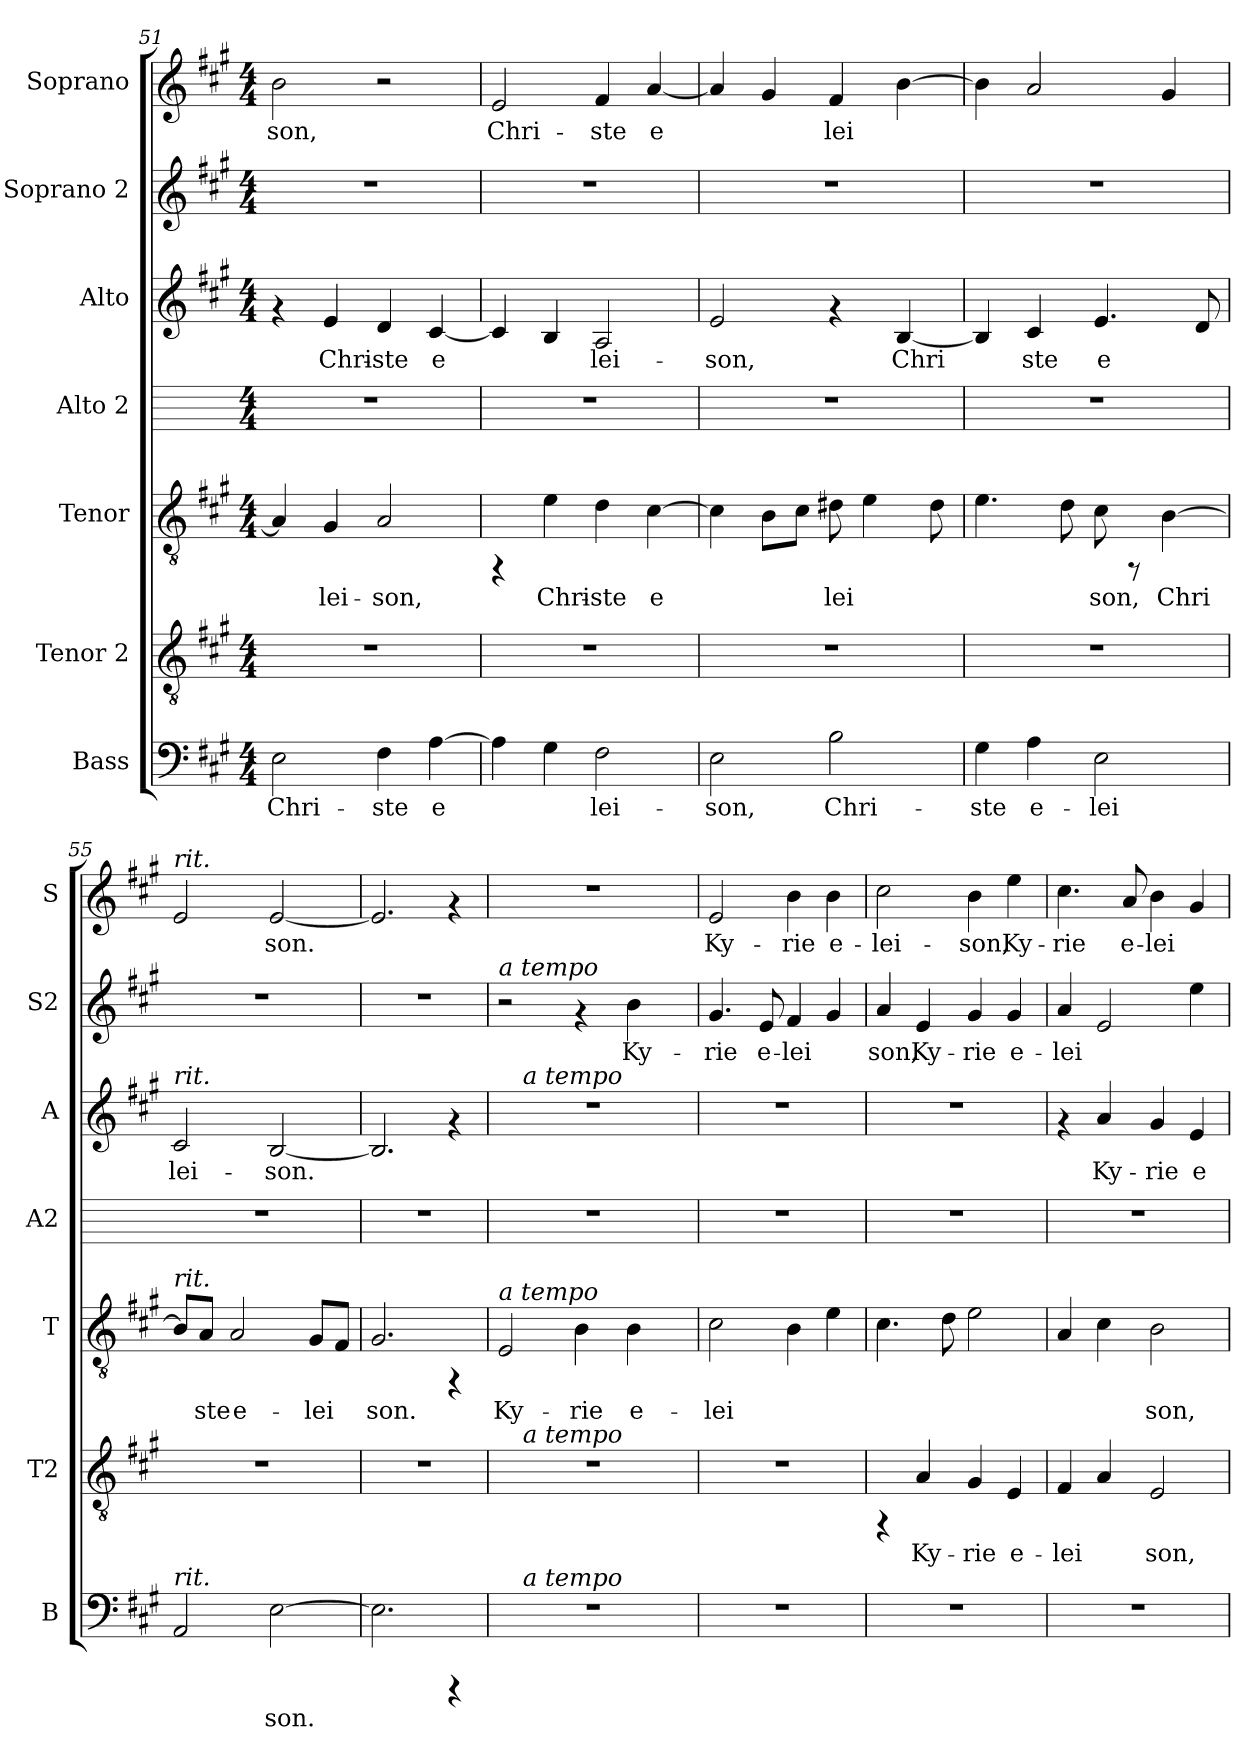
**kern	**text	**kern	**text	**kern	**text	**kern	**kern	**text	**kern	**text	**kern	**text
*part7	*part7	*part6	*part6	*part5	*part5	*part4	*part3	*part3	*part2	*part2	*part1	*part1
*staff7	*staff7	*staff6	*staff6	*staff5	*staff5	*staff4	*staff3	*staff3	*staff2	*staff2	*staff1	*staff1
*I"Bass	*	*I"Tenor 2	*	*I"Tenor	*	*I"Alto 2	*I"Alto	*	*I"Soprano 2	*	*I"Soprano	*
*I'B	*	*I'T2	*	*I'T	*	*I'A2	*I'A	*	*I'S2	*	*I'S	*
*clefF4	*	*clefGv2	*	*clefGv2	*	*	*clefG2	*	*clefG2	*	*clefG2	*
*k[f#c#g#]	*	*k[f#c#g#]	*	*k[f#c#g#]	*	*k[]	*k[f#c#g#]	*	*k[f#c#g#]	*	*k[f#c#g#]	*
*A:	*	*A:	*	*A:	*	*C:	*A:	*	*A:	*	*A:	*
*M4/4	*	*M4/4	*	*M4/4	*	*M4/4	*M4/4	*	*M4/4	*	*M4/4	*
=51	=51	=51	=51	=51	=51	=51	=51	=51	=51	=51	=51	=51
!	!LO:LY:b:cj	!	!	!	!LO:LY:b:cj	!	!	!	!	!	!	!LO:LY:b:cj
2E\	Chri-	1r	.	4A/]	--	1r	4rf	.	1r	.	2b\	-son,
!	!	!	!	!	!LO:LY:b:cj	!	!	!LO:LY:b:cj	!	!	!	!
.	.	.	.	4G#/	-lei-	.	4e/	Chri-	.	.	.	.
!	!LO:LY:b:cj	!	!	!	!LO:LY:b:cj	!	!	!LO:LY:b:cj	!	!	!	!
4F#\	-ste	.	.	2A/	-son,	.	4d/	-ste	.	.	2r	.
!	!LO:LY:b:cj	!	!	!	!	!	!	!LO:LY:b:cj	!	!	!	!
[>4A\	e-	.	.	.	.	.	[<4c#/	e-	.	.	.	.
=52	=52	=52	=52	=52	=52	=52	=52	=52	=52	=52	=52	=52
!	!LO:LY:b:cj	!	!	!	!	!	!	!LO:LY:b:cj	!	!	!	!LO:LY:b:cj
4A\]	--	1r	.	4rFF	.	1r	4c#/]	--	1r	.	2e/	Chri-
!	!LO:LY:b:cj	!	!	!	!LO:LY:b:cj	!	!	!LO:LY:b:cj	!	!	!	!
4G#\	--	.	.	4e\	Chri-	.	4B/	--	.	.	.	.
!	!LO:LY:b:cj	!	!	!	!LO:LY:b:cj	!	!	!LO:LY:b:cj	!	!	!	!LO:LY:b:cj
2F#\	-lei-	.	.	4d\	-ste	.	2A/	-lei-	.	.	4f#/	-ste
!	!	!	!	!	!LO:LY:b:cj	!	!	!	!	!	!	!LO:LY:b:cj
.	.	.	.	[>4c#\	e-	.	.	.	.	.	[<4a/	e-
=53	=53	=53	=53	=53	=53	=53	=53	=53	=53	=53	=53	=53
!	!LO:LY:b:cj	!	!	!	!LO:LY:b:cj	!	!	!LO:LY:b:cj	!	!	!	!LO:LY:b:cj
2E\	-son,	1r	.	4c#\]	--	1r	2e/	-son,	1r	.	4a/]	--
!	!	!	!	!	!LO:LY:b:cj	!	!	!	!	!	!	!LO:LY:b:cj
.	.	.	.	8B\L	--	.	.	.	.	.	4g#/	--
!	!	!	!	!	!LO:LY:b:cj	!	!	!	!	!	!	!
.	.	.	.	8c#\J	--	.	.	.	.	.	.	.
!	!LO:LY:b:cj	!	!	!	!LO:LY:b:cj	!	!	!	!	!	!	!LO:LY:b:cj
2B\	Chri-	.	.	8d#X\	-lei-	.	4rf	.	.	.	4f#/	-lei-
!	!	!	!	!	!LO:LY:b:cj	!	!	!	!	!	!	!
.	.	.	.	4e\	--	.	.	.	.	.	.	.
!	!	!	!	!	!	!	!	!LO:LY:b:cj	!	!	!	!LO:LY:b:cj
.	.	.	.	.	.	.	[<4B/	Chri-	.	.	[>4b\	--
!	!	!	!	!	!LO:LY:b:cj	!	!	!	!	!	!	!
.	.	.	.	8d#\	--	.	.	.	.	.	.	.
=54	=54	=54	=54	=54	=54	=54	=54	=54	=54	=54	=54	=54
!	!LO:LY:b:cj	!	!	!	!LO:LY:b:cj	!	!	!LO:LY:b:cj	!	!	!	!LO:LY:b:cj
4G#\	-ste	1r	.	4.e\	--	1r	4B/]	--	1r	.	4b\]	--
!	!LO:LY:b:cj	!	!	!	!	!	!	!LO:LY:b:cj	!	!	!	!LO:LY:b:cj
4A\	e-	.	.	.	.	.	4c#/	-ste	.	.	2a/	--
!	!	!	!	!	!LO:LY:b:cj	!	!	!	!	!	!	!
.	.	.	.	8d\	--	.	.	.	.	.	.	.
!	!LO:LY:b:cj	!	!	!	!LO:LY:b:cj	!	!	!LO:LY:b:cj	!	!	!	!
2E\	-lei-	.	.	8c#\	-son,	.	4.e/	e-	.	.	.	.
.	.	.	.	8rFF	.	.	.	.	.	.	.	.
!	!	!	!	!	!LO:LY:b:cj	!	!	!	!	!	!	!LO:LY:b:cj
.	.	.	.	[>4B\	Chri-	.	.	.	.	.	4g#/	--
!	!	!	!	!	!	!	!	!LO:LY:b:cj	!	!	!	!
.	.	.	.	.	.	.	8d/	--	.	.	.	.
=55	=55	=55	=55	=55	=55	=55	=55	=55	=55	=55	=55	=55
!	!	!	!	!	!	!	!	!	!	!	!LO:TX:a:i:t=rit.	!
!	!	!	!	!	!	!	!LO:TX:a:i:t=rit.	!	!	!	!	!
!	!	!	!	!LO:TX:a:i:t=rit.	!	!	!	!	!	!	!	!
!LO:TX:a:i:t=rit.	!	!	!	!	!	!	!	!	!	!	!	!
!	!LO:LY:b:cj	!	!	!	!LO:LY:b:cj	!	!	!LO:LY:b:cj	!	!	!	!LO:LY:b:cj
2AA/	--	1r	.	8B/L]	--	1r	2c#/	-lei-	1r	.	2e/	--
!	!	!	!	!	!LO:LY:b:cj	!	!	!	!	!	!	!
.	.	.	.	8A/J	-ste	.	.	.	.	.	.	.
!	!	!	!	!	!LO:LY:b:cj	!	!	!	!	!	!	!
.	.	.	.	2A/	e-	.	.	.	.	.	.	.
!	!LO:LY:b:cj	!	!	!	!	!	!	!LO:LY:b:cj	!	!	!	!LO:LY:b:cj
[>2E\	-son.	.	.	.	.	.	[<2B/	-son.	.	.	[<2e/	-son.
!	!	!	!	!	!LO:LY:b:cj	!	!	!	!	!	!	!
.	.	.	.	8G#/L	-lei-	.	.	.	.	.	.	.
!	!	!	!	!	!LO:LY:b:cj	!	!	!	!	!	!	!
.	.	.	.	8F#/J	--	.	.	.	.	.	.	.
=56	=56	=56	=56	=56	=56	=56	=56	=56	=56	=56	=56	=56
!	!LO:LY:b:cj	!	!	!	!LO:LY:b:cj	!	!	!LO:LY:b:cj	!	!	!	!LO:LY:b:cj
2.E\]	.	1r	.	2.G#/	-son.	1r	2.B/]	.	1r	.	2.e/]	.
4rCCC	.	.	.	4rFF	.	.	4rf	.	.	.	4rf	.
!!LO:PB:g=z
=57	=57	=57	=57	=57	=57	=57	=57	=57	=57	=57	=57	=57
!	!	!	!	!	!	!	!	!	!LO:TX:a:i:t=a tempo	!	!	!
!	!	!	!	!LO:TX:a:i:t=a tempo	!	!	!	!	!	!	!	!
!	!	!	!	!	!LO:LY:b:cj	!	!	!	!	!	!	!
*^	*	*^	*	*	*	*	*^	*	*	*	*	*
1r	16..ryy	.	1r	16..ryy	.	2E/	Ky-	1r	1r	16..ryy	.	2r	.	1r	.
!	!	!	!	!	!	!	!	!	!	!LO:TX:a:i:t=a tempo	!	!	!	!	!
!	!	!	!	!LO:TX:a:i:t=a tempo	!	!	!	!	!	!	!	!	!	!	!
!	!LO:TX:a:i:t=a tempo	!	!	!	!	!	!	!	!	!	!	!	!	!	!
.	2ryy	.	.	2ryy	.	.	.	.	.	2ryy	.	.	.	.	.
!	!	!	!	!	!	!	!LO:LY:b:cj	!	!	!	!	!	!	!	!
.	.	.	.	.	.	4B\	-rie	.	.	.	.	4rf	.	.	.
.	4ryy	.	.	4ryy	.	.	.	.	.	4ryy	.	.	.	.	.
!	!	!	!	!	!	!	!LO:LY:b:cj	!	!	!	!	!	!LO:LY:b:cj	!	!
.	.	.	.	.	.	4B\	e-	.	.	.	.	4b\	Ky-	.	.
.	8ryy	.	.	8ryy	.	.	.	.	.	8ryy	.	.	.	.	.
.	64ryy	.	.	64ryy	.	.	.	.	.	64ryy	.	.	.	.	.
=58	=58	=58	=58	=58	=58	=58	=58	=58	=58	=58	=58	=58	=58	=58	=58
!	!	!	!	!	!	!	!LO:LY:b:cj	!	!	!	!	!	!LO:LY:b:cj	!	!LO:LY:b:cj
*v	*v	*	*	*	*	*	*	*	*v	*v	*	*	*	*	*
*	*	*v	*v	*	*	*	*	*	*	*	*	*	*
1r	.	1r	.	2c#\	-lei-	1r	1r	.	4.g#/	-rie	2e/	Ky-
!	!	!	!	!	!	!	!	!	!	!LO:LY:b:cj	!	!
.	.	.	.	.	.	.	.	.	8e/	e-	.	.
!	!	!	!	!	!LO:LY:b:cj	!	!	!	!	!LO:LY:b:cj	!	!LO:LY:b:cj
.	.	.	.	4B\	--	.	.	.	4f#/	-lei-	4b\	-rie
!	!	!	!	!	!LO:LY:b:cj	!	!	!	!	!LO:LY:b:cj	!	!LO:LY:b:cj
.	.	.	.	4e\	--	.	.	.	4g#/	--	4b\	e-
=59	=59	=59	=59	=59	=59	=59	=59	=59	=59	=59	=59	=59
!	!	!	!	!	!LO:LY:b:cj	!	!	!	!	!LO:LY:b:cj	!	!LO:LY:b:cj
1r	.	4rFF	.	4.c#\	--	1r	1r	.	4a/	-son,	2cc#\	-lei-
!	!	!	!LO:LY:b:cj	!	!	!	!	!	!	!LO:LY:b:cj	!	!
.	.	4A/	Ky-	.	.	.	.	.	4e/	Ky-	.	.
!	!	!	!	!	!LO:LY:b:cj	!	!	!	!	!	!	!
.	.	.	.	8d\	--	.	.	.	.	.	.	.
!	!	!	!LO:LY:b:cj	!	!LO:LY:b:cj	!	!	!	!	!LO:LY:b:cj	!	!LO:LY:b:cj
.	.	4G#/	-rie	2e\	--	.	.	.	4g#/	-rie	4b\	-son,
!	!	!	!LO:LY:b:cj	!	!	!	!	!	!	!LO:LY:b:cj	!	!LO:LY:b:cj
.	.	4E/	e-	.	.	.	.	.	4g#/	e-	4ee\	Ky-
=60	=60	=60	=60	=60	=60	=60	=60	=60	=60	=60	=60	=60
!	!	!	!LO:LY:b:cj	!	!LO:LY:b:cj	!	!	!	!	!LO:LY:b:cj	!	!LO:LY:b:cj
1r	.	4F#/	-lei-	4A/	--	1r	4rf	.	4a/	-lei-	4.cc#\	-rie
!	!	!	!LO:LY:b:cj	!	!LO:LY:b:cj	!	!	!LO:LY:b:cj	!	!LO:LY:b:cj	!	!
.	.	4A/	--	4c#\	--	.	4a/	Ky-	2e/	--	.	.
!	!	!	!	!	!	!	!	!	!	!	!	!LO:LY:b:cj
.	.	.	.	.	.	.	.	.	.	.	8a/	e-
!	!	!	!LO:LY:b:cj	!	!LO:LY:b:cj	!	!	!LO:LY:b:cj	!	!	!	!LO:LY:b:cj
.	.	2E/	-son,	2B\	-son,	.	4g#/	-rie	.	.	4b\	-lei-
!	!	!	!	!	!	!	!	!LO:LY:b:cj	!	!LO:LY:b:cj	!	!LO:LY:b:cj
.	.	.	.	.	.	.	4e/	e-	4ee\	--	4g#/	--
=	=	=	=	=	=	=	=	=	=	=	=	=
*-	*-	*-	*-	*-	*-	*-	*-	*-	*-	*-	*-	*-
